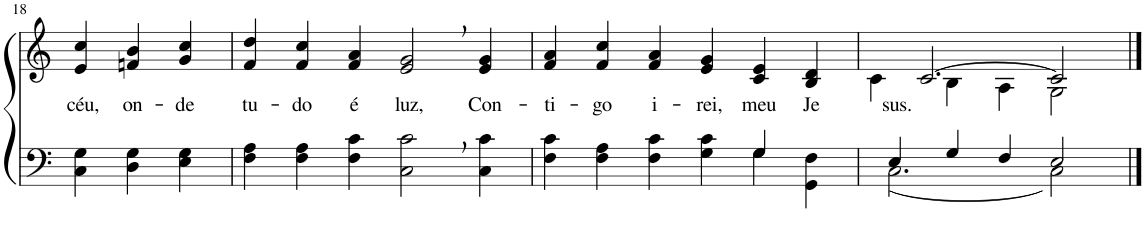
**kern	**kern	**text
*part2	*part1	*part1
*staff2	*staff1	*staff1
*I"Parte III e IV	*I"Parte I e II	*
!!LO:PB:g=z
*clefF4	*clefG2	*
*Trd-1c-2	*Trd-1c-2	*
*k[]	*k[]	*
*M6/4	*M6/4	*
=18	=18	=18
!	!	!LO:LY:b
4C\ 4G\	4e/ 4cc/	céu,
!	!	!LO:LY:b
4D\ 4G\	4fn/ 4b/	on-
!	!	!LO:LY:b
4E\ 4G\	4g/ 4cc/	-de
=19	=19	=19
!	!	!LO:LY:b
4F\ 4A\	4f/ 4dd/	tu-
!	!	!LO:LY:b
4F\ 4A\	4f/ 4cc/	-do
!	!	!LO:LY:b
4F\ 4c\	4f/ 4a/	é
!	!	!LO:LY:b
2C\, 2c\,	2e/, 2g/,	luz,
!	!	!LO:LY:b
4C\ 4c\	4e/ 4g/	Con-
=20	=20	=20
*^	*	*
!	!	!	!LO:LY:b
1ryy	4F\ 4c\	4f/ 4a/	-ti-
!	!	!	!LO:LY:b
.	4F\ 4A\	4f/ 4cc/	-go
!	!	!	!LO:LY:b
.	4F\ 4c\	4f/ 4a/	i-
!	!	!	!LO:LY:b
.	4G\ 4c\	4e/ 4g/	-rei,
!	!	!	!LO:LY:b
4G/	4G\	4c/ 4e/	meu
!	!	!	!LO:LY:b
4ryy	4GG\ 4F\	4B/ 4d/	Je-
=21	=21	=21	=21
*	*	*^	*
!	!	!	!	!LO:LY:b
4E/	[2.C\	[2.c/	4c\	-sus.
4G/	.	.	4B\	.
4F/	.	.	4A\	.
2E/	2C\]	2c/]	2G\	.
*v	*v	*	*	*
*	*v	*v	*
==	==	==
*-	*-	*-
